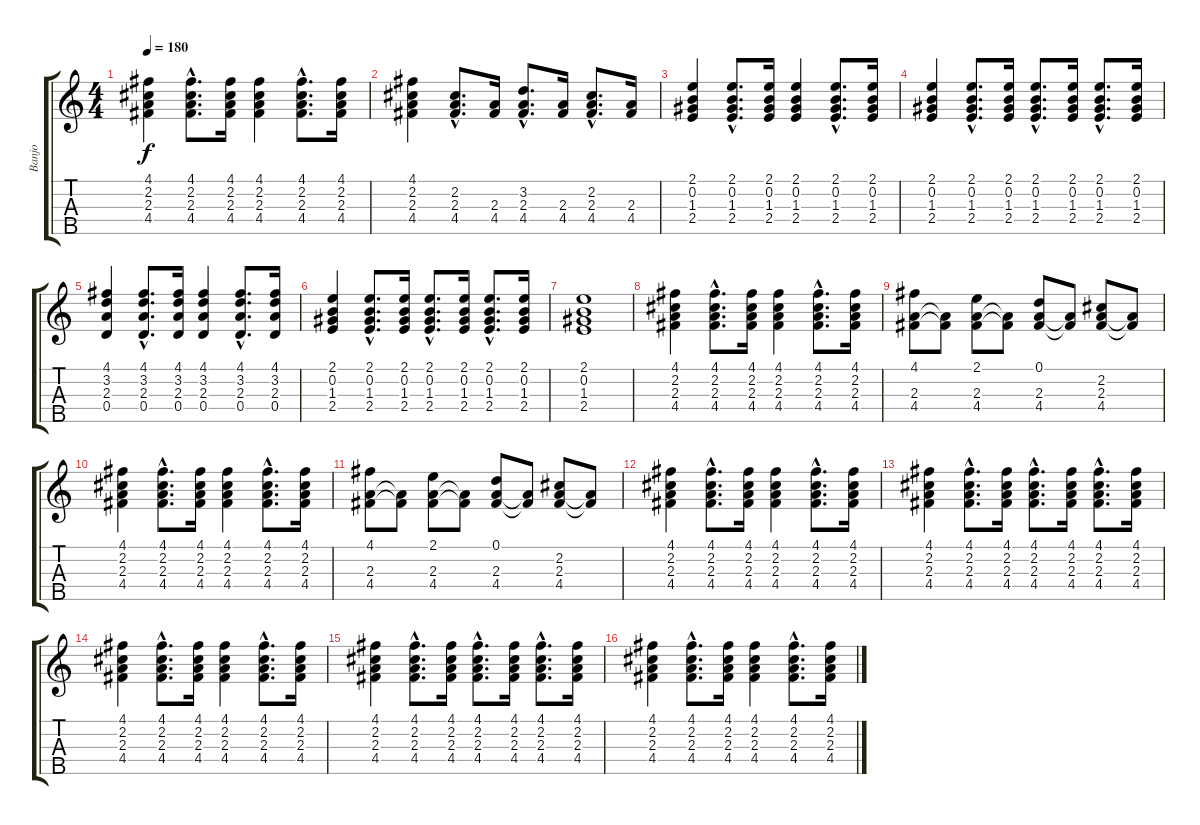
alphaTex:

\track ("Banjo" "Banjo") {instrument banjo}
\staff {score tabs}
\tuning (D4 B3 G3 D3 G4) {hide}
\displaytranspose 12
\ts (4 4)
\tempo 180
\clef g2
\ks c
(4.1 2.2 2.3 4.4).4{dy f} (4.1{hac} 2.2{hac} 2.3{hac} 4.4{hac}).8{d} (4.1 2.2 2.3 4.4).16 (4.1 2.2 2.3 4.4).4 (4.1{hac} 2.2{hac} 2.3{hac} 4.4{hac}).8{d} (4.1 2.2 2.3 4.4).16 |
(4.1 2.2 2.3 4.4).4 (2.2{hac} 2.3{hac} 4.4{hac}).8{d} (2.3 4.4).16 (3.2{hac} 2.3{hac} 4.4{hac}).8{d} (2.3 4.4).16 (2.2{hac} 2.3{hac} 4.4{hac}).8{d} (2.3 4.4).16 |
(2.1 0.2 1.3 2.4).4 (2.1{hac} 0.2{hac} 1.3{hac} 2.4{hac}).8{d} (2.1 0.2 1.3 2.4).16 (2.1 0.2 1.3 2.4).4 (2.1{hac} 0.2{hac} 1.3{hac} 2.4{hac}).8{d} (2.1 0.2 1.3 2.4).16 |
(2.1 0.2 1.3 2.4).4 (2.1{hac} 0.2{hac} 1.3{hac} 2.4{hac}).8{d} (2.1 0.2 1.3 2.4).16 (2.1{hac} 0.2{hac} 1.3{hac} 2.4{hac}).8{d} (2.1 0.2 1.3 2.4).16 (2.1{hac} 0.2{hac} 1.3{hac} 2.4{hac}).8{d} (2.1 0.2 1.3 2.4).16 |
(4.1 3.2 2.3 0.4).4 (4.1{hac} 3.2{hac} 2.3{hac} 0.4{hac}).8{d} (4.1 3.2 2.3 0.4).16 (4.1 3.2 2.3 0.4).4 (4.1{hac} 3.2{hac} 2.3{hac} 0.4{hac}).8{d} (4.1 3.2 2.3 0.4).16 |
(2.1 0.2 1.3 2.4).4 (2.1{hac} 0.2{hac} 1.3{hac} 2.4{hac}).8{d} (2.1 0.2 1.3 2.4).16 (2.1{hac} 0.2{hac} 1.3{hac} 2.4{hac}).8{d} (2.1 0.2 1.3 2.4).16 (2.1{hac} 0.2{hac} 1.3{hac} 2.4{hac}).8{d} (2.1 0.2 1.3 2.4).16 |
(2.1 0.2 1.3 2.4).1 |
(4.1 2.2 2.3 4.4).4 (4.1{hac} 2.2{hac} 2.3{hac} 4.4{hac}).8{d} (4.1 2.2 2.3 4.4).16 (4.1 2.2 2.3 4.4).4 (4.1{hac} 2.2{hac} 2.3{hac} 4.4{hac}).8{d} (4.1 2.2 2.3 4.4).16 |
(4.1 2.3 4.4).8 (2.3{t} 4.4{t}).8 (2.1 2.3 4.4).8 (2.3{t} 4.4{t}).8 (0.1 2.3 4.4).8 (2.3{t} 4.4{t}).8 (2.2 2.3 4.4).8 (2.3{t} 4.4{t}).8 |
(4.1 2.2 2.3 4.4).4 (4.1{hac} 2.2{hac} 2.3{hac} 4.4{hac}).8{d} (4.1 2.2 2.3 4.4).16 (4.1 2.2 2.3 4.4).4 (4.1{hac} 2.2{hac} 2.3{hac} 4.4{hac}).8{d} (4.1 2.2 2.3 4.4).16 |
(4.1 2.3 4.4).8 (2.3{t} 4.4{t}).8 (2.1 2.3 4.4).8 (2.3{t} 4.4{t}).8 (0.1 2.3 4.4).8 (2.3{t} 4.4{t}).8 (2.2 2.3 4.4).8 (2.3{t} 4.4{t}).8 |
(4.1 2.2 2.3 4.4).4 (4.1{hac} 2.2{hac} 2.3{hac} 4.4{hac}).8{d} (4.1 2.2 2.3 4.4).16 (4.1 2.2 2.3 4.4).4 (4.1{hac} 2.2{hac} 2.3{hac} 4.4{hac}).8{d} (4.1 2.2 2.3 4.4).16 |
(4.1 2.2 2.3 4.4).4 (4.1{hac} 2.2{hac} 2.3{hac} 4.4{hac}).8{d} (4.1 2.2 2.3 4.4).16 (4.1{hac} 2.2{hac} 2.3{hac} 4.4{hac}).8{d} (4.1 2.2 2.3 4.4).16 (4.1{hac} 2.2{hac} 2.3{hac} 4.4{hac}).8{d} (4.1 2.2 2.3 4.4).16 |
(4.1 2.2 2.3 4.4).4 (4.1{hac} 2.2{hac} 2.3{hac} 4.4{hac}).8{d} (4.1 2.2 2.3 4.4).16 (4.1 2.2 2.3 4.4).4 (4.1{hac} 2.2{hac} 2.3{hac} 4.4{hac}).8{d} (4.1 2.2 2.3 4.4).16 |
(4.1 2.2 2.3 4.4).4 (4.1{hac} 2.2{hac} 2.3{hac} 4.4{hac}).8{d} (4.1 2.2 2.3 4.4).16 (4.1{hac} 2.2{hac} 2.3{hac} 4.4{hac}).8{d} (4.1 2.2 2.3 4.4).16 (4.1{hac} 2.2{hac} 2.3{hac} 4.4{hac}).8{d} (4.1 2.2 2.3 4.4).16 |
(4.1 2.2 2.3 4.4).4 (4.1{hac} 2.2{hac} 2.3{hac} 4.4{hac}).8{d} (4.1 2.2 2.3 4.4).16 (4.1 2.2 2.3 4.4).4 (4.1{hac} 2.2{hac} 2.3{hac} 4.4{hac}).8{d} (4.1 2.2 2.3 4.4).16
